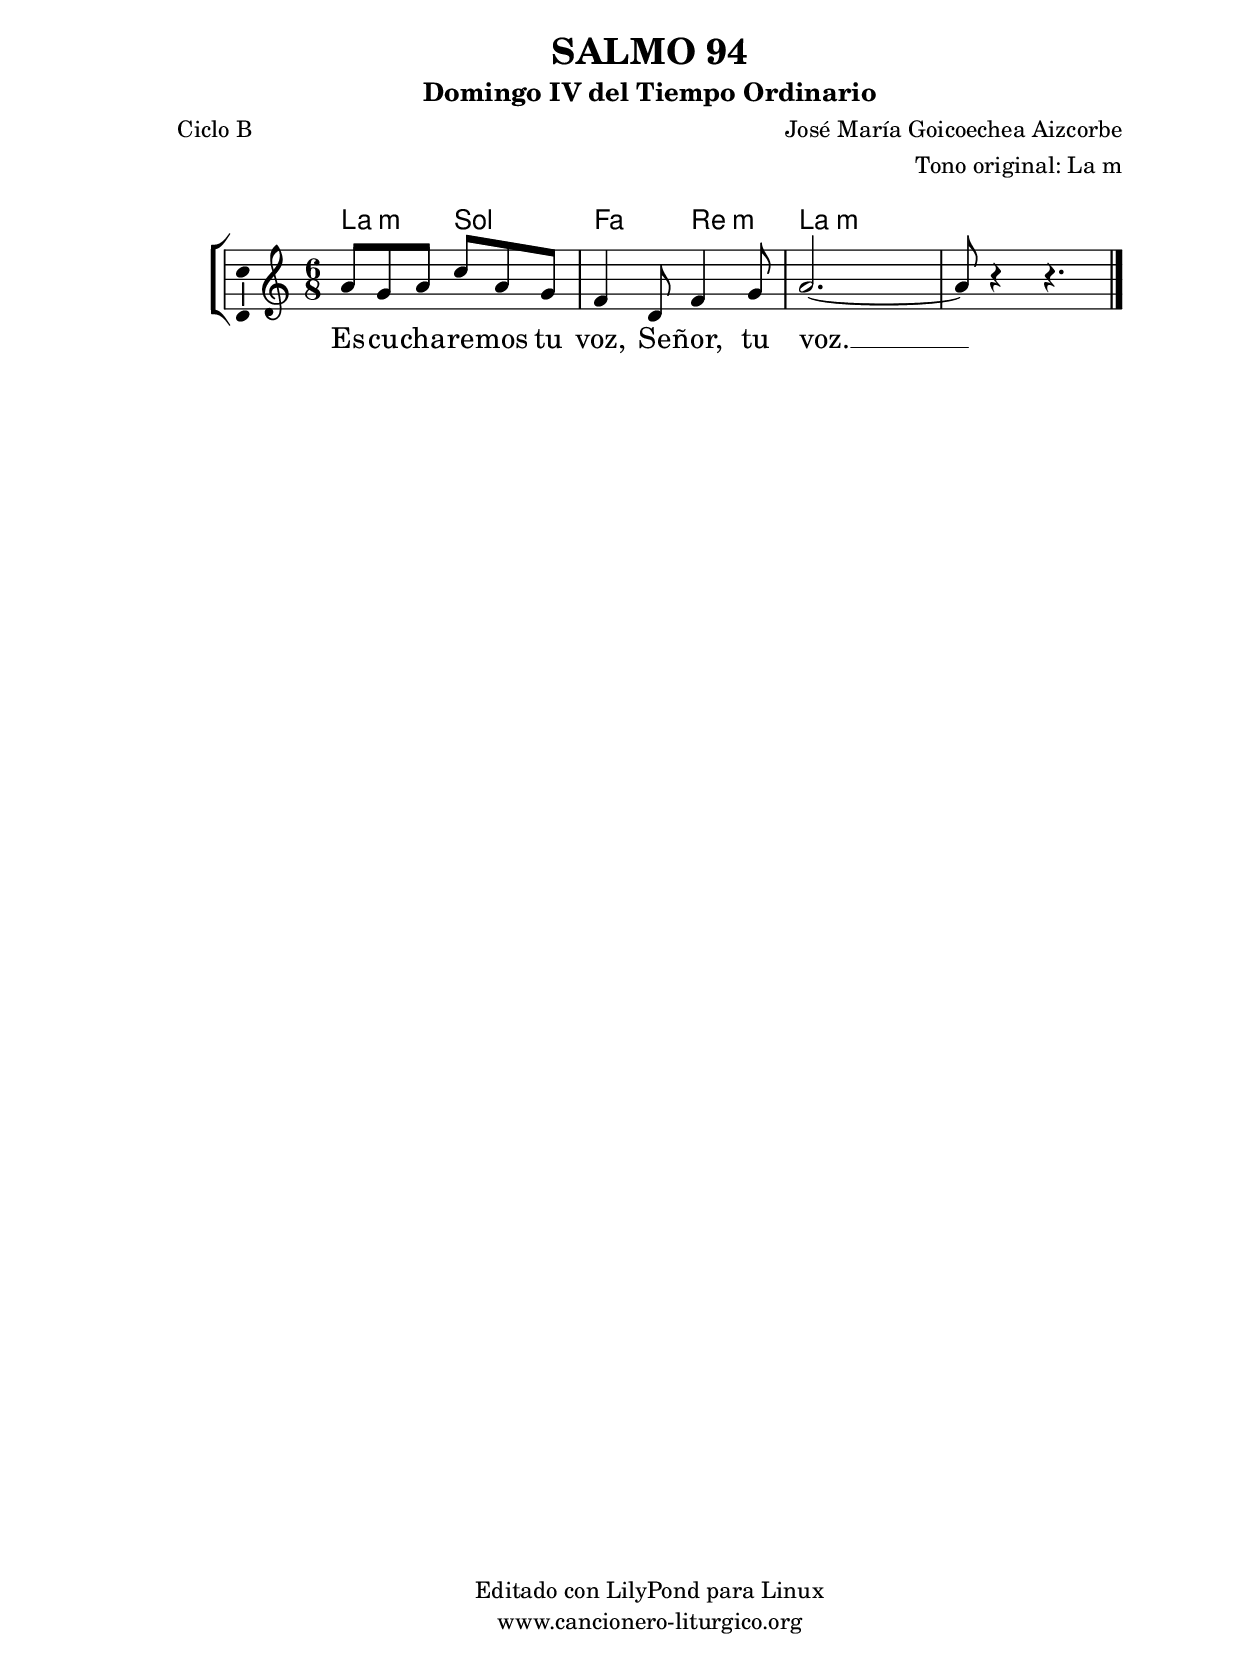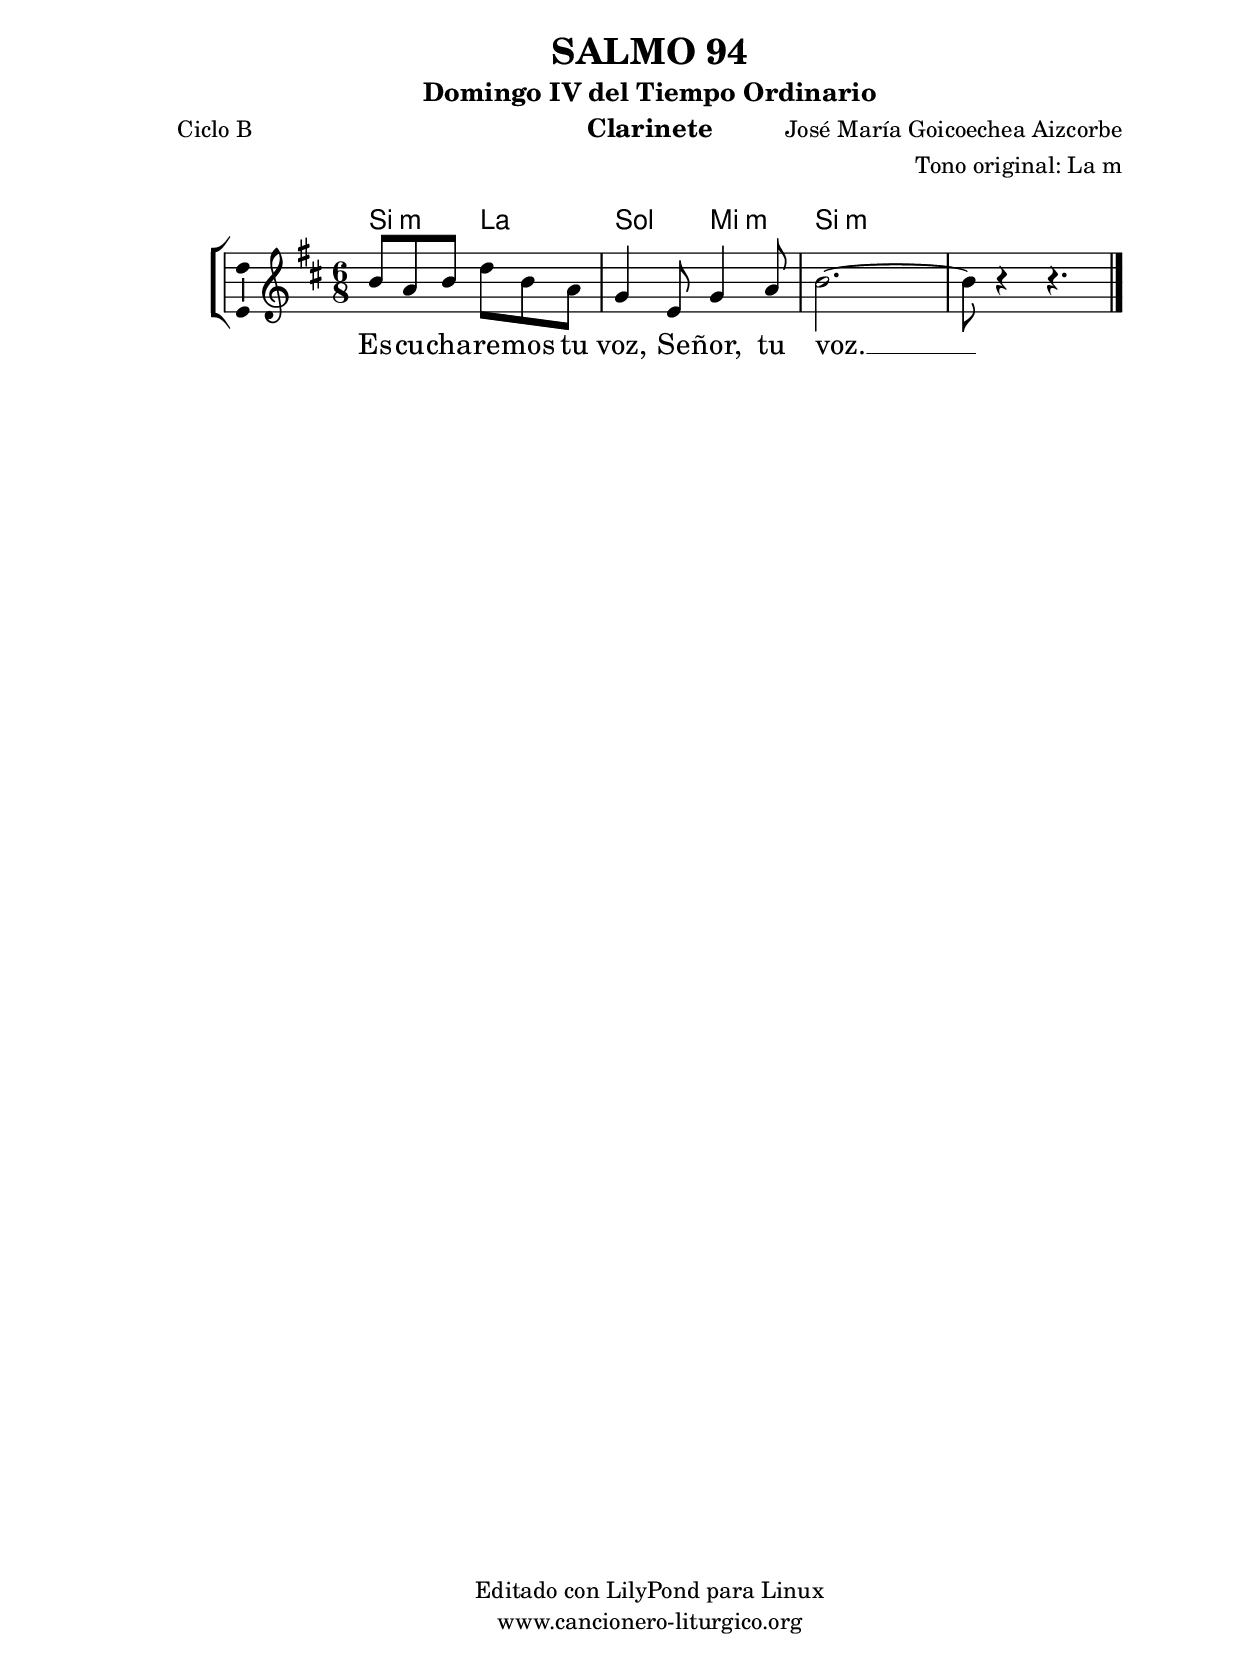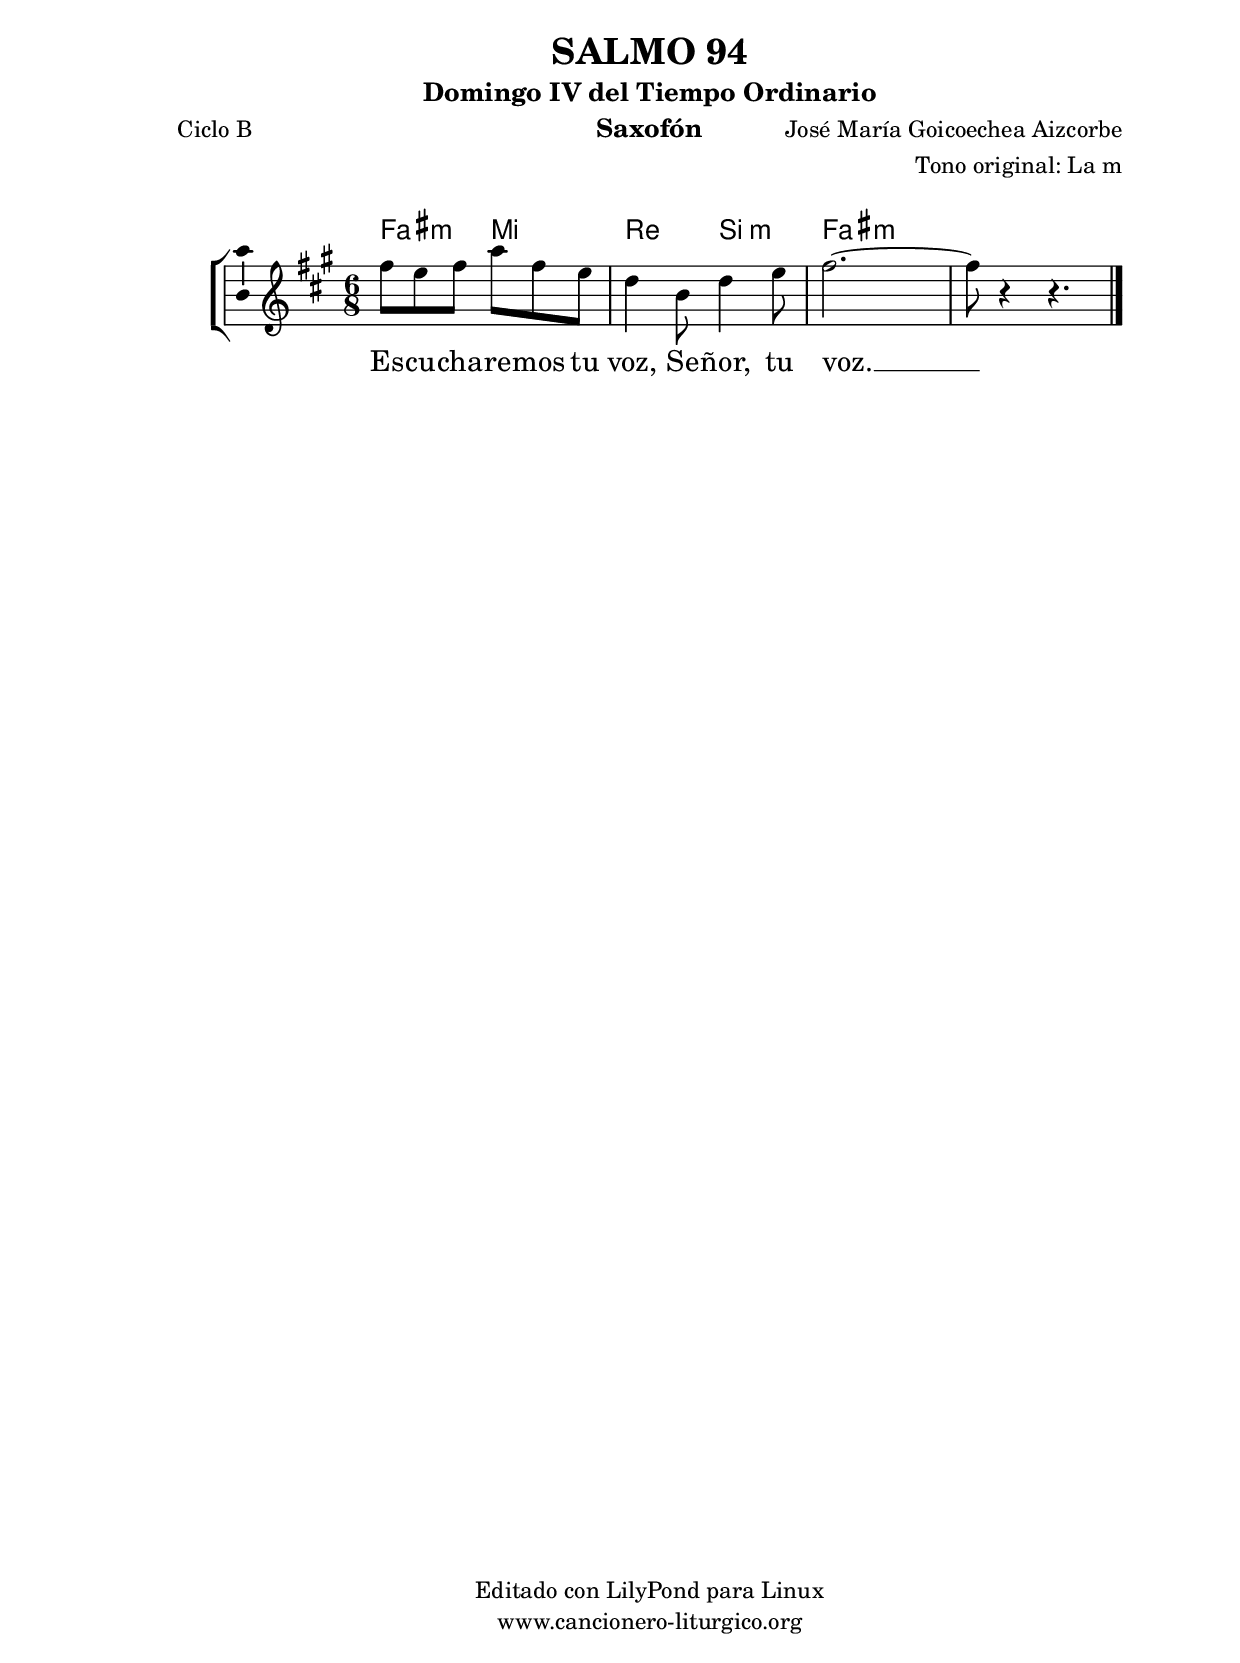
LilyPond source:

%
%para convertir .midi en .wav:
%timidity filename.midi -Ow -o finename.wav
%
%
%Para convertir de .wav a .mp3:
%lame -h -m j filename.wav
%
%
%para escuchar el midi:
%timidity nombrefichero.midi
%


%versión de lilypond para la que se ha escrito esta partitura:
\version "2.16.0"

	%Tamaño papel
	#(set-default-paper-size "a4")
	%Tamaño partitura
	#(set-global-staff-size 20)
	%No responde al pulsar sobre una nota
	#(ly:set-option 'point-and-click #f)

%parámetros del encabezamiento:
\header {
	title = "SALMO 94"
	subtitle = "Domingo IV del Tiempo Ordinario"
	composer = "José María Goicoechea Aizcorbe"
	poet = "Ciclo B"
	meter = ""
	arranger = "Tono original: La m"
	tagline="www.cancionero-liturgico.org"
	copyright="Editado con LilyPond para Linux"
	}

%parámetros asociados al papel:
\paper  {
	oddHeaderMarkup = \markup {\fill-line { \on-the-fly #not-first-page \fromproperty #'header:title \on-the-fly #not-first-page \fromproperty #'header:composer }}
	evenHeaderMarkup = \markup {\fill-line { \fromproperty #'header:composer \fromproperty #'header:title }}
	#(set-paper-size "a4")
	print-page-number = ##f
	first-page-number = 1
	print-first-page-number = ##f
%	head-separation = 3.0 \cm
	top-margin = 2.0 \cm
	bottom-margin = 0.5\cm
%%%	bottom-margin = -1.0\cm
	left-margin = 3.0 \cm
	line-width = 16.0 \cm 
	indent = 8\mm
	interscoreline = 2.\mm
	between-system-space = 15\mm
%	para que las partituras no llenen la hoja:
	ragged-bottom = ##t
%	idem para la última hoja:
	ragged-last-bottom = ##f
%	para que las partituras llenen el ancho del papel:
	ragged-last = ##f
	after-title-space = 2.5 \cm
%page-count=1
%system-count=8

	%Flexible Vertical Spacing
%	markup-markup-spacing =
%	#'((basic-distance . 15) (minimum-distance . 15) (padding . 3))
	markup-system-spacing =
	#'((basic-distance . 15) (minimum-distance . 15) (padding . 3))
	system-system-spacing =
	#'((basic-distance . 15) (minimum-distance . 15) (padding . 3))
	score-system-spacing =
	#'((basic-distance . 15) (minimum-distance . 15) (padding . 5))
%	top-system-spacing = % header
%	#'((basic-distance . 8) (minimum-distance . 0) (padding . 3))
%	top-markup-spacing =
%	#'((basic-distance . 20) (minimum-distance . 20) (padding . 3))
	last-bottom-spacing = % footer
	#'((basic-distance . 5) (minimum-distance . 5) (padding . 3))
%	score-markup-spacing =
%	#'((basic-distance . 16) (minimum-distance . 13) (padding . 3))

	}


%parámetros que afectan a toda la partitura:
global =  {
	%clave de sol (G):
	\clef G
	%armadura:
%	\transpose e f
	\key a \minor
	\tempo 4=100
	\set Score.tempoHideNote = ##t
	}


acordes = {
	\italianChords
	\chordmode {
%	\transpose e f
{

a4.:m g f d:m a:m s

	}
	}
}

melodia = 
%	\transpose e f
{
	\relative c''{

\time 6/8

a8 g a c a g
f4 d8 f4 g8
a2.~
a8 r4 r4.

	\bar "|."
	}
	}


texto = \lyricmode {
Es -- cu -- cha -- re -- mos tu voz, Se -- ñor, tu voz. __
	}


acordesStaff = \context ChordNames = acordesStaff <<
	\set chordChanges = ##t
	\acordes
	>>


vozStaff = \context Voice = vozStaff
\with {\consists "Ambitus_engraver"}
<<
%	\set Staff.instrumentName = ""
%	\set Staff.shortInstrumentName = ""
%	\set Staff.midiInstrument = #"clarinet"
%	\set Staff.midiInstrument = #"cello"
%	\set Staff.midiInstrument = #"flute"
	\set Staff.midiInstrument = #"electric guitar (jazz)"
%	\set Staff.midiInstrument = #"english horn"
%	\set Staff.midiInstrument = #"violin"
%	\set Staff.midiInstrument = #"glockenspiel"
	\set Staff.midiMinimumVolume = #0.7
	\set Staff.midiMaximumVolume = #0.9
	\global
	\melodia
	>>


textoStaff = \context Lyrics = textoStaff <<
	\lyricsto vozStaff \texto
	>>

\book {
	\score {
		\context ChoirStaff {
			\override StaffGroup.SystemStartBracket #'collapse-height = #1
			\override Score.SystemStartBar #'collapse-height = #1
			<<
			\acordesStaff
			\vozStaff
			\textoStaff
			>>
			}
		\layout {
	    		\context {
				\Lyrics
				\override LyricText #'font-size = #2
				}
	   		 \context {
				\Score
				%fontSize = #3
				\override StaffSymbol #'staff-space = #(magstep +3)
				%\override Beam #'thickness = #0.55
				%\override SpacingSpanner #'spacing-increment = #1.0
				%\override Slur #'height-limit = #1.5
				}
			}
		}
	\score {
		\unfoldRepeats
		\context ChoirStaff {
			<<
			\acordesStaff
			\vozStaff
			>>
			}
		\midi {
	  		\context {
	  			\Score
				tempoWholesPerMinute = #(ly:make-moment 70 4)
				}
			}
		}
	}

%Partitura para clarinete
#(define output-suffix "C")
\book {
	\header{
		instrument = "Clarinete"
		}
	\score {
		\context ChoirStaff {
			\override StaffGroup.SystemStartBracket #'collapse-height = #1
			\override Score.SystemStartBar #'collapse-height = #1
\transpose c d
			<<
			\acordesStaff
			\vozStaff
			\textoStaff
			>>
			}
		\layout {
	    		\context {
				\Lyrics
				\override LyricText #'font-size = #2
				}
	   		 \context {
				\Score
				%fontSize = #3
				\override StaffSymbol #'staff-space = #(magstep +3)
				%\override Beam #'thickness = #0.55
				%\override SpacingSpanner #'spacing-increment = #1.0
				%\override Slur #'height-limit = #1.5
				}
			}
		}
	}

%Partitura para saxofón
#(define output-suffix "S")
\book {
	\header{
		instrument = "Saxofón"
		}
	\score {
		\context ChoirStaff {
			\override StaffGroup.SystemStartBracket #'collapse-height = #1
			\override Score.SystemStartBar #'collapse-height = #1
\transpose c a
			<<
			\acordesStaff
			\vozStaff
			\textoStaff
			>>
			}
		\layout {
	    		\context {
				\Lyrics
				\override LyricText #'font-size = #2
				}
	   		 \context {
				\Score
				%fontSize = #3
				\override StaffSymbol #'staff-space = #(magstep +3)
				%\override Beam #'thickness = #0.55
				%\override SpacingSpanner #'spacing-increment = #1.0
				%\override Slur #'height-limit = #1.5
				}
			}
		}
	}

